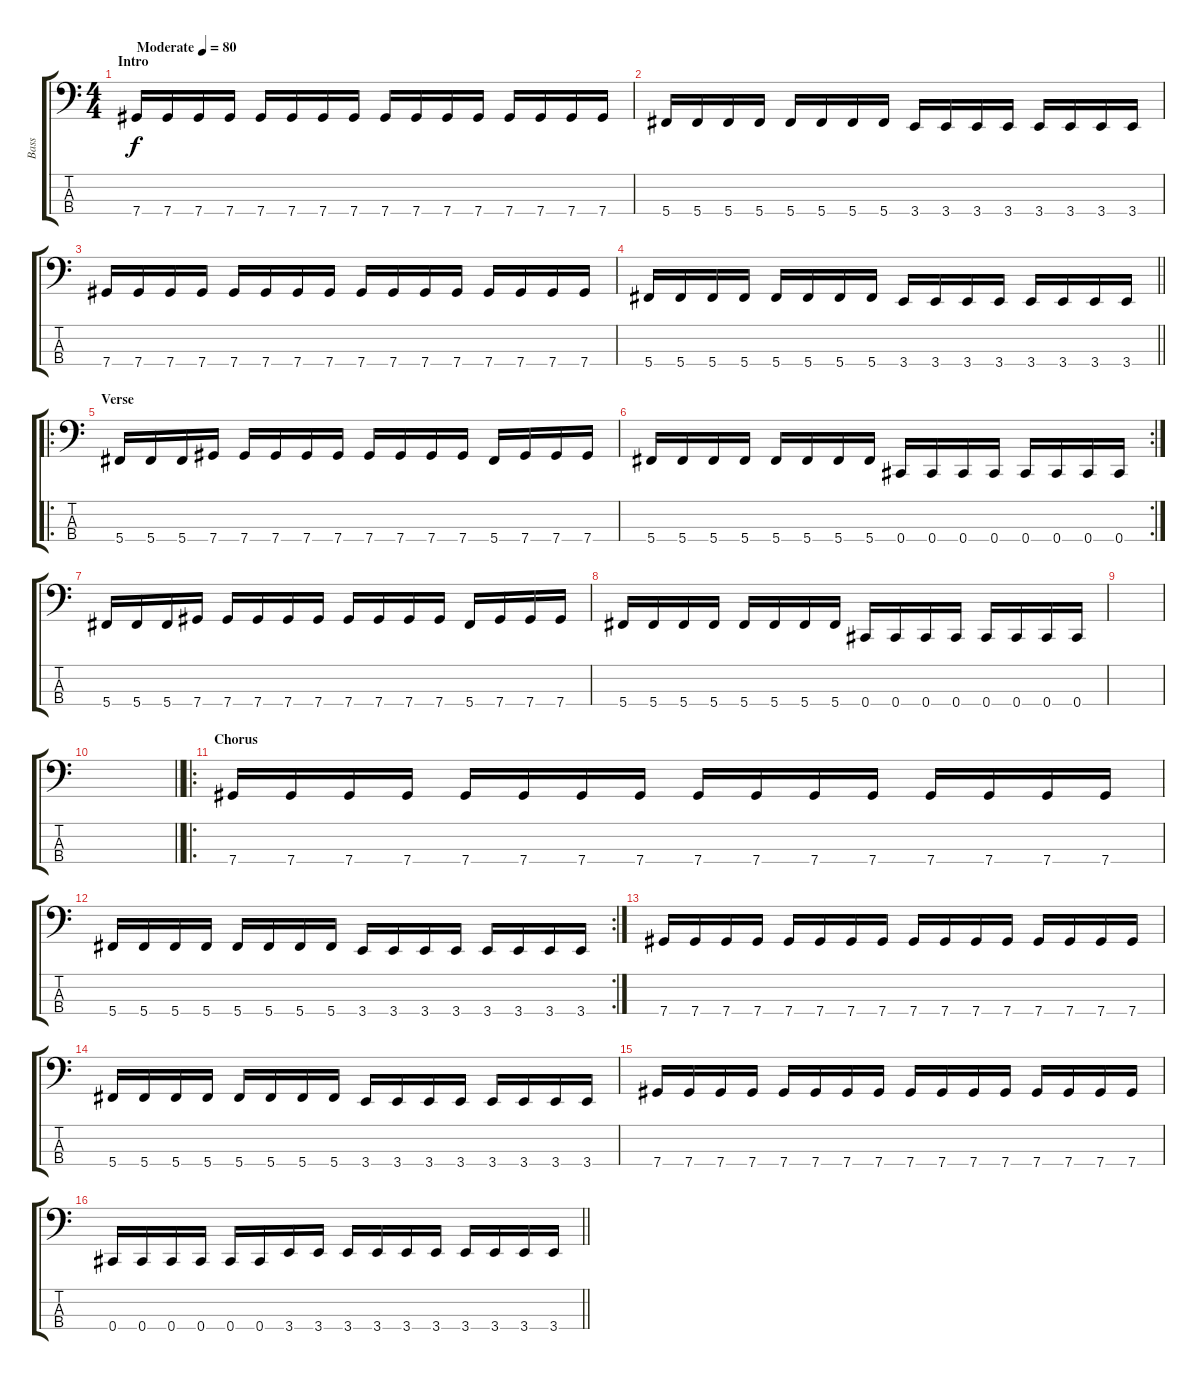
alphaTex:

\track ("Bass" "Bass") {instrument electricbasspick}
\staff {score tabs}
\tuning (Gb2 Db2 Ab1 Db1) {hide}
\ts (4 4)
\section ("" "Intro")
\tempo (80 "Moderate")
\clef f4
\ks c
7.4.16{dy f instrument electricbasspick} 7.4.16 7.4.16 7.4.16 7.4.16 7.4.16 7.4.16 7.4.16 7.4.16 7.4.16 7.4.16 7.4.16 7.4.16 7.4.16 7.4.16 7.4.16 |
5.4.16 5.4.16 5.4.16 5.4.16 5.4.16 5.4.16 5.4.16 5.4.16 3.4.16 3.4.16 3.4.16 3.4.16 3.4.16 3.4.16 3.4.16 3.4.16 |
7.4.16 7.4.16 7.4.16 7.4.16 7.4.16 7.4.16 7.4.16 7.4.16 7.4.16 7.4.16 7.4.16 7.4.16 7.4.16 7.4.16 7.4.16 7.4.16 |
\barLineRight lightlight
5.4.16 5.4.16 5.4.16 5.4.16 5.4.16 5.4.16 5.4.16 5.4.16 3.4.16 3.4.16 3.4.16 3.4.16 3.4.16 3.4.16 3.4.16 3.4.16 |
\ro
\section ("" "Verse")
5.4.16 5.4.16 5.4.16 7.4.16 7.4.16 7.4.16 7.4.16 7.4.16 7.4.16 7.4.16 7.4.16 7.4.16 5.4.16 7.4.16 7.4.16 7.4.16 |
\rc 2
5.4.16 5.4.16 5.4.16 5.4.16 5.4.16 5.4.16 5.4.16 5.4.16 0.4.16 0.4.16 0.4.16 0.4.16 0.4.16 0.4.16 0.4.16 0.4.16 |
5.4.16 5.4.16 5.4.16 7.4.16 7.4.16 7.4.16 7.4.16 7.4.16 7.4.16 7.4.16 7.4.16 7.4.16 5.4.16 7.4.16 7.4.16 7.4.16 |
5.4.16 5.4.16 5.4.16 5.4.16 5.4.16 5.4.16 5.4.16 5.4.16 0.4.16 0.4.16 0.4.16 0.4.16 0.4.16 0.4.16 0.4.16 0.4.16 |
|
\barLineRight lightlight
|
\ro
\section ("" "Chorus")
7.4.16 7.4.16 7.4.16 7.4.16 7.4.16 7.4.16 7.4.16 7.4.16 7.4.16 7.4.16 7.4.16 7.4.16 7.4.16 7.4.16 7.4.16 7.4.16 |
\rc 2
5.4.16 5.4.16 5.4.16 5.4.16 5.4.16 5.4.16 5.4.16 5.4.16 3.4.16 3.4.16 3.4.16 3.4.16 3.4.16 3.4.16 3.4.16 3.4.16 |
7.4.16 7.4.16 7.4.16 7.4.16 7.4.16 7.4.16 7.4.16 7.4.16 7.4.16 7.4.16 7.4.16 7.4.16 7.4.16 7.4.16 7.4.16 7.4.16 |
5.4.16 5.4.16 5.4.16 5.4.16 5.4.16 5.4.16 5.4.16 5.4.16 3.4.16 3.4.16 3.4.16 3.4.16 3.4.16 3.4.16 3.4.16 3.4.16 |
7.4.16 7.4.16 7.4.16 7.4.16 7.4.16 7.4.16 7.4.16 7.4.16 7.4.16 7.4.16 7.4.16 7.4.16 7.4.16 7.4.16 7.4.16 7.4.16 |
\barLineRight lightlight
0.4.16 0.4.16 0.4.16 0.4.16 0.4.16 0.4.16 3.4.16 3.4.16 3.4.16 3.4.16 3.4.16 3.4.16 3.4.16 3.4.16 3.4.16 3.4.16
